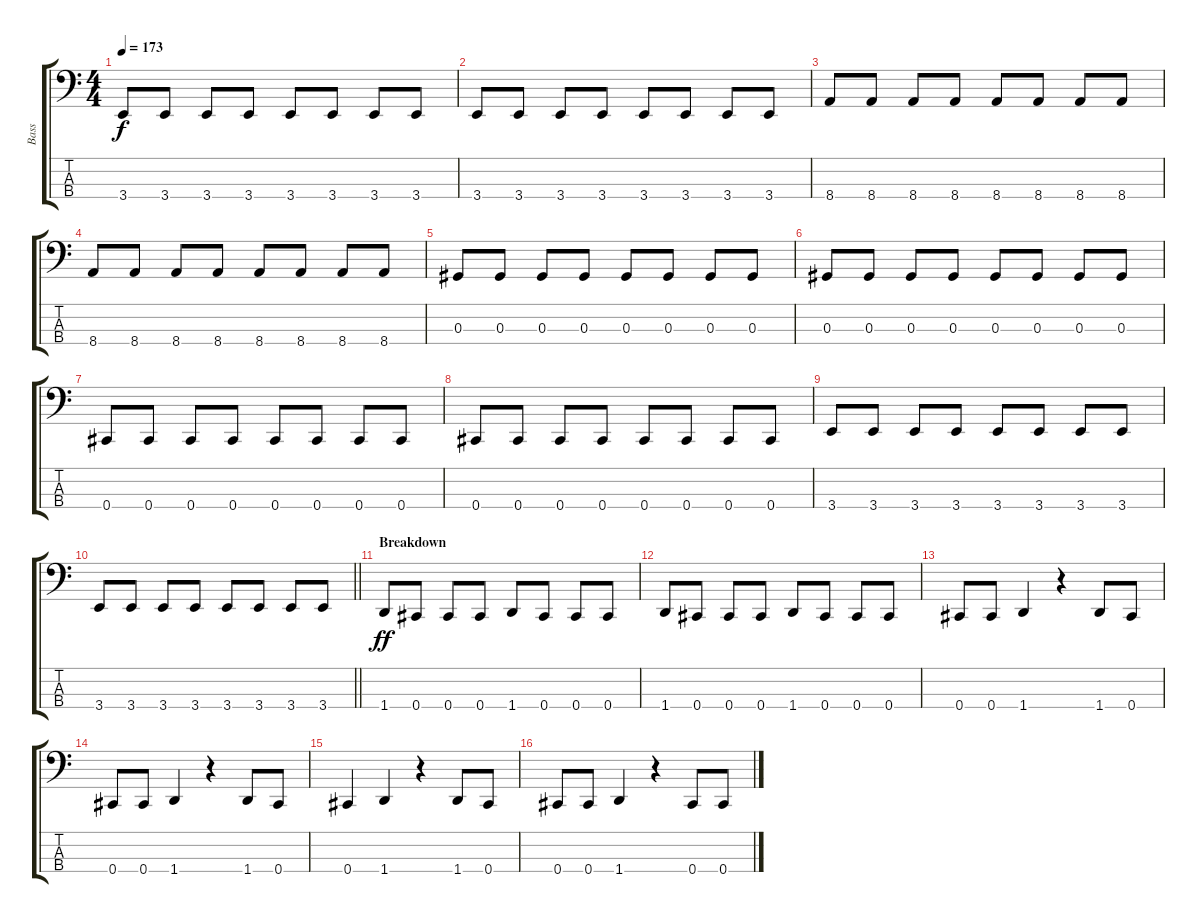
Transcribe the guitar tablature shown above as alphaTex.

\track ("Bass" "Bass") {instrument slapbass2}
\staff {score tabs}
\tuning (Gb2 Db2 Ab1 Db1) {hide}
\ts (4 4)
\tempo 173
\clef f4
\ks c
3.4.8{dy f} 3.4.8 3.4.8 3.4.8 3.4.8 3.4.8 3.4.8 3.4.8 |
3.4.8 3.4.8 3.4.8 3.4.8 3.4.8 3.4.8 3.4.8 3.4.8 |
8.4.8 8.4.8 8.4.8 8.4.8 8.4.8 8.4.8 8.4.8 8.4.8 |
8.4.8 8.4.8 8.4.8 8.4.8 8.4.8 8.4.8 8.4.8 8.4.8 |
0.3.8 0.3.8 0.3.8 0.3.8 0.3.8 0.3.8 0.3.8 0.3.8 |
0.3.8 0.3.8 0.3.8 0.3.8 0.3.8 0.3.8 0.3.8 0.3.8 |
0.4.8 0.4.8 0.4.8 0.4.8 0.4.8 0.4.8 0.4.8 0.4.8 |
0.4.8 0.4.8 0.4.8 0.4.8 0.4.8 0.4.8 0.4.8 0.4.8 |
3.4.8 3.4.8 3.4.8 3.4.8 3.4.8 3.4.8 3.4.8 3.4.8 |
\barLineRight lightlight
3.4.8 3.4.8 3.4.8 3.4.8 3.4.8 3.4.8 3.4.8 3.4.8 |
\section ("" "Breakdown")
1.4.8{dy ff} 0.4.8 0.4.8 0.4.8 1.4.8 0.4.8 0.4.8 0.4.8 |
1.4.8 0.4.8 0.4.8 0.4.8 1.4.8 0.4.8 0.4.8 0.4.8 |
0.4.8 0.4.8 1.4.4 r.4 1.4.8 0.4.8 |
0.4.8 0.4.8 1.4.4 r.4 1.4.8 0.4.8 |
0.4.4 1.4.4 r.4 1.4.8 0.4.8 |
0.4.8 0.4.8 1.4.4 r.4 0.4.8 0.4.8
